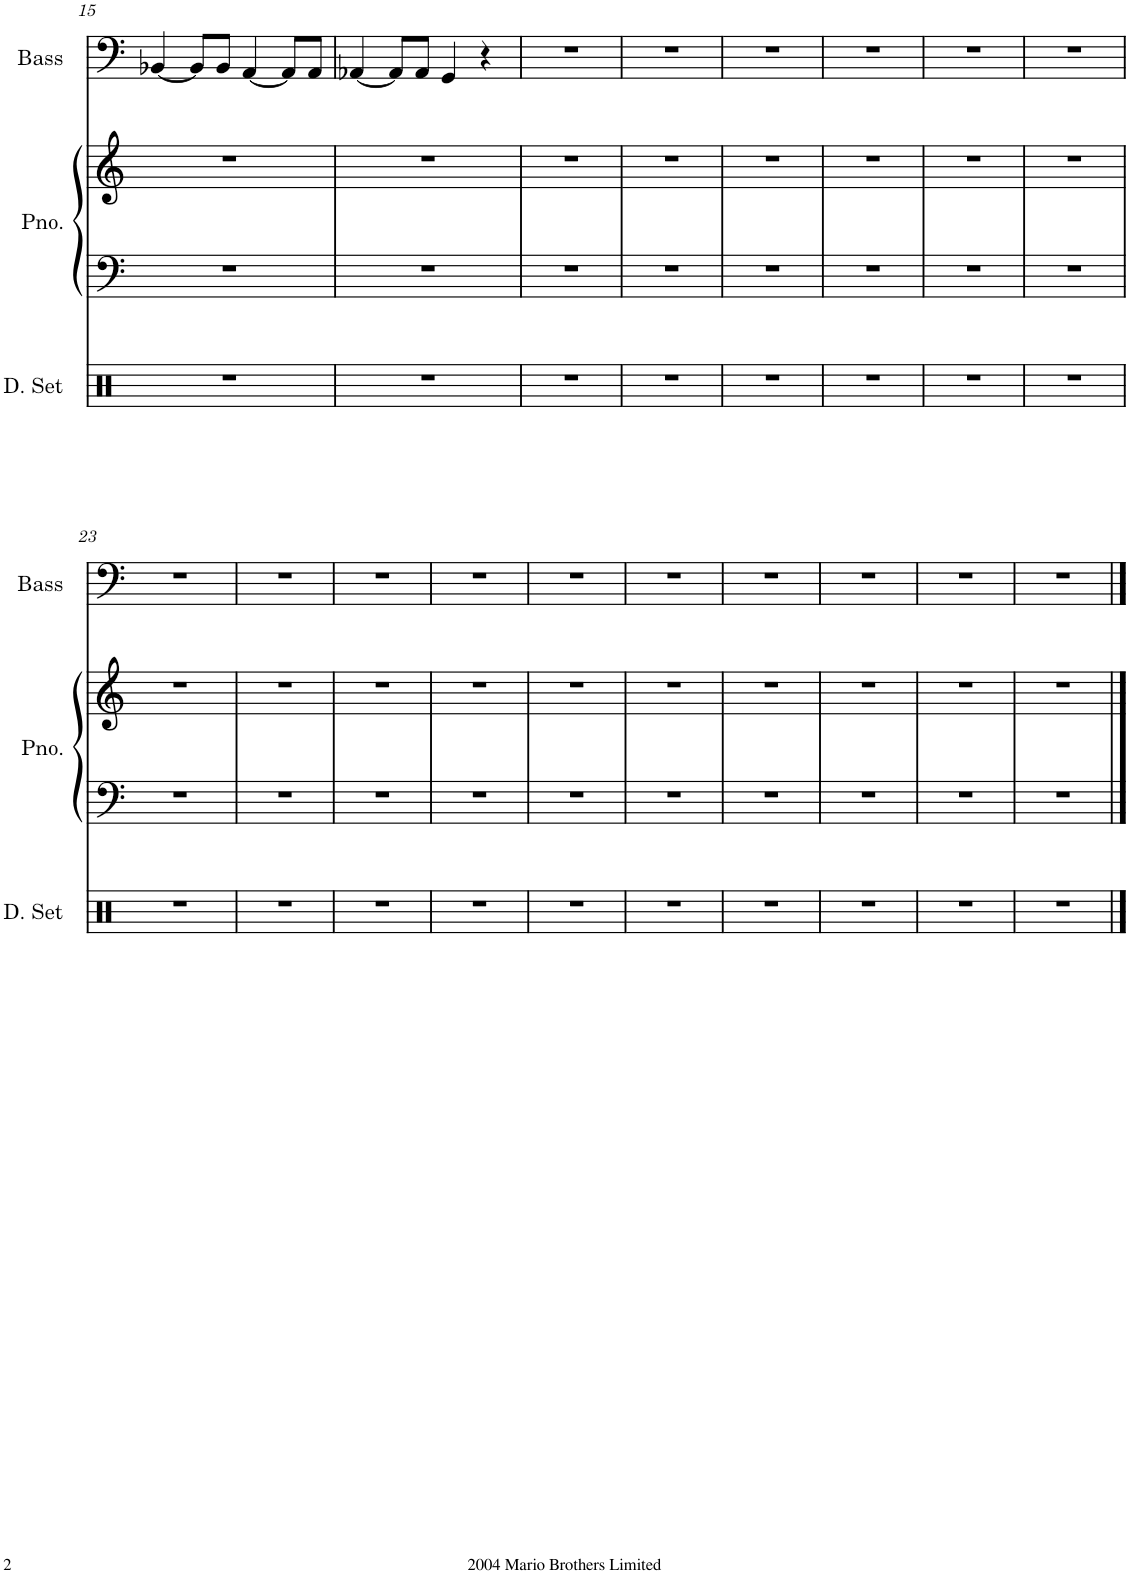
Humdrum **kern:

**kern	**kern	**kern	**kern
*part3	*part2	*part2	*part1
*staff4	*staff3	*staff2	*staff1
*I"Drumset	*I"Piano	*	*I"Acoustic Bass
*I'D. Set	*I'Pno.	*	*I'Bass
!!LO:PB:g=z
*clefX	*clefF4	*clefG2	*clefF4
*	*	*	*Trd7c12
*k[]	*k[]	*k[]	*k[]
*M4/4	*M4/4	*M4/4	*M4/4
=15	=15	=15	=15
1r	1r	1r	[4BB-X/
.	.	.	8BB-/L]
.	.	.	8BB-/J
.	.	.	[4AA/
.	.	.	8AA/L]
.	.	.	8AA/J
=16	=16	=16	=16
1r	1r	1r	[4AA-X/
.	.	.	8AA-/L]
.	.	.	8AA-/J
.	.	.	4GG/
.	.	.	4r
=17	=17	=17	=17
1r	1r	1r	1r
=18	=18	=18	=18
1r	1r	1r	1r
=19	=19	=19	=19
1r	1r	1r	1r
=20	=20	=20	=20
1r	1r	1r	1r
=21	=21	=21	=21
1r	1r	1r	1r
=22	=22	=22	=22
1r	1r	1r	1r
!!LO:LB:g=z
=23	=23	=23	=23
1r	1r	1r	1r
=24	=24	=24	=24
1r	1r	1r	1r
=25	=25	=25	=25
1r	1r	1r	1r
=26	=26	=26	=26
1r	1r	1r	1r
=27	=27	=27	=27
1r	1r	1r	1r
=28	=28	=28	=28
1r	1r	1r	1r
=29	=29	=29	=29
1r	1r	1r	1r
=30	=30	=30	=30
1r	1r	1r	1r
=31	=31	=31	=31
1r	1r	1r	1r
=32	=32	=32	=32
1r	1r	1r	1r
==	==	==	==
*-	*-	*-	*-
